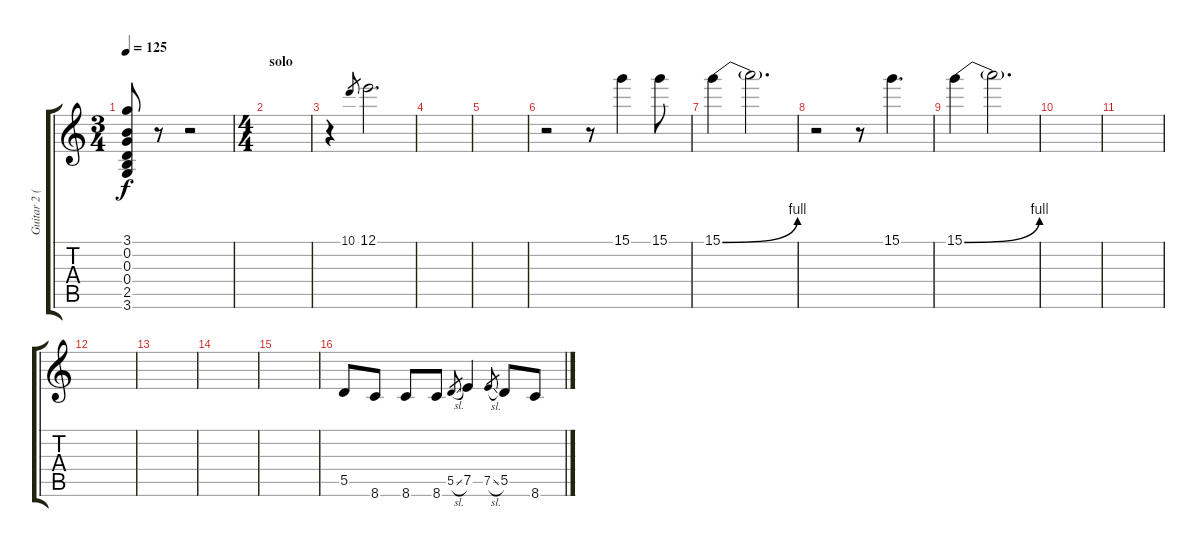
\track ("Guitar 2 (Barrett)" "Guitar 2 (") {instrument electricguitarclean}
\staff {score tabs}
\tuning (E4 B3 G3 D3 A2 E2) {hide}
\ts (3 4)
\tempo 125
\clef g2
\ks c
(3.1 0.2 0.3 0.4 2.5 3.6).8{dy f} r.8 r.2 |
\ts (4 4)
\section ("" "solo")
|
r.4 10.1.8{gr} 12.1.2{d} |
|
|
r.2 r.8 15.1.4{instrument electricguitarjazz} 15.1.8 |
15.1{be (bend 0 0 60 4)}.4 15.1{t}.2{d} |
r.2 r.8 15.1.4{d} |
15.1{be (bend 0 0 60 4)}.4 15.1{t}.2{d} |
|
|
|
|
|
|
5.5.8{instrument electricguitarclean} 8.6.8 8.6.8 8.6.8 5.5{sl}.8{gr} 7.5.4 7.5{sl}.8{gr} 5.5.8 8.6.8
